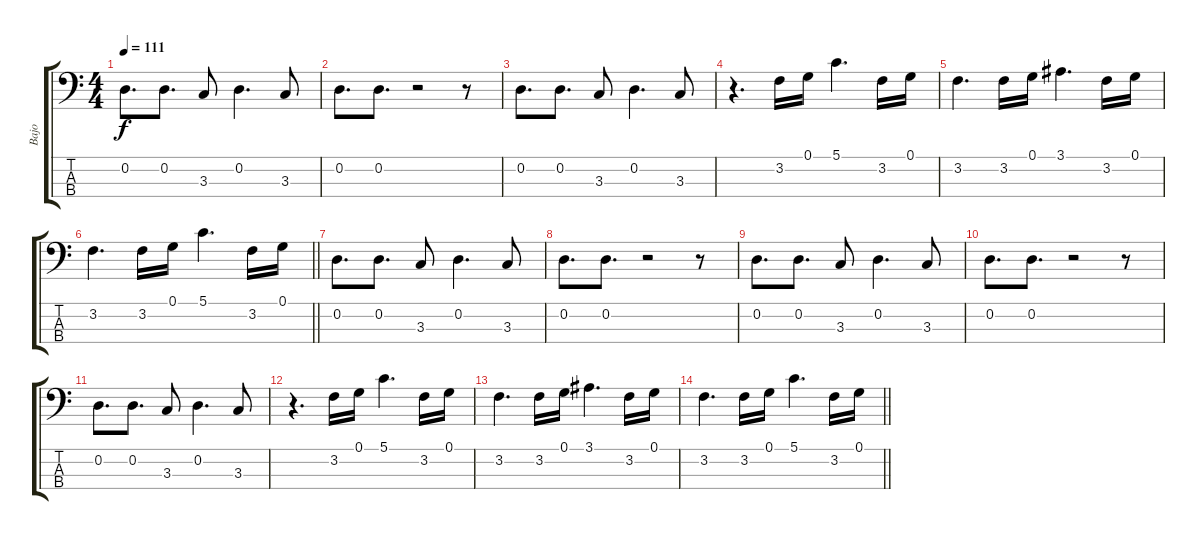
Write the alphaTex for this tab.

\track ("Bajo" "Bajo") {instrument synthbass1}
\staff {score tabs}
\tuning (G2 D2 A1 E1) {hide}
\ts (4 4)
\tempo 111
\clef f4
\ks c
0.2.8{d dy f} 0.2.8{d} 3.3.8 0.2.4{d} 3.3.8 |
0.2.8{d} 0.2.8{d} r.2 r.8 |
0.2.8{d} 0.2.8{d} 3.3.8 0.2.4{d} 3.3.8 |
r.4{d} 3.2.16 0.1.16 5.1.4{d} 3.2.16 0.1.16 |
3.2.4{d} 3.2.16 0.1.16 3.1.4{d} 3.2.16 0.1.16 |
\barLineRight lightlight
3.2.4{d} 3.2.16 0.1.16 5.1.4{d} 3.2.16 0.1.16 |
0.2.8{d} 0.2.8{d} 3.3.8 0.2.4{d} 3.3.8 |
0.2.8{d} 0.2.8{d} r.2 r.8 |
0.2.8{d} 0.2.8{d} 3.3.8 0.2.4{d} 3.3.8 |
0.2.8{d} 0.2.8{d} r.2 r.8 |
0.2.8{d} 0.2.8{d} 3.3.8 0.2.4{d} 3.3.8 |
r.4{d} 3.2.16 0.1.16 5.1.4{d} 3.2.16 0.1.16 |
3.2.4{d} 3.2.16 0.1.16 3.1.4{d} 3.2.16 0.1.16 |
\barLineRight lightlight
3.2.4{d} 3.2.16 0.1.16 5.1.4{d} 3.2.16 0.1.16
